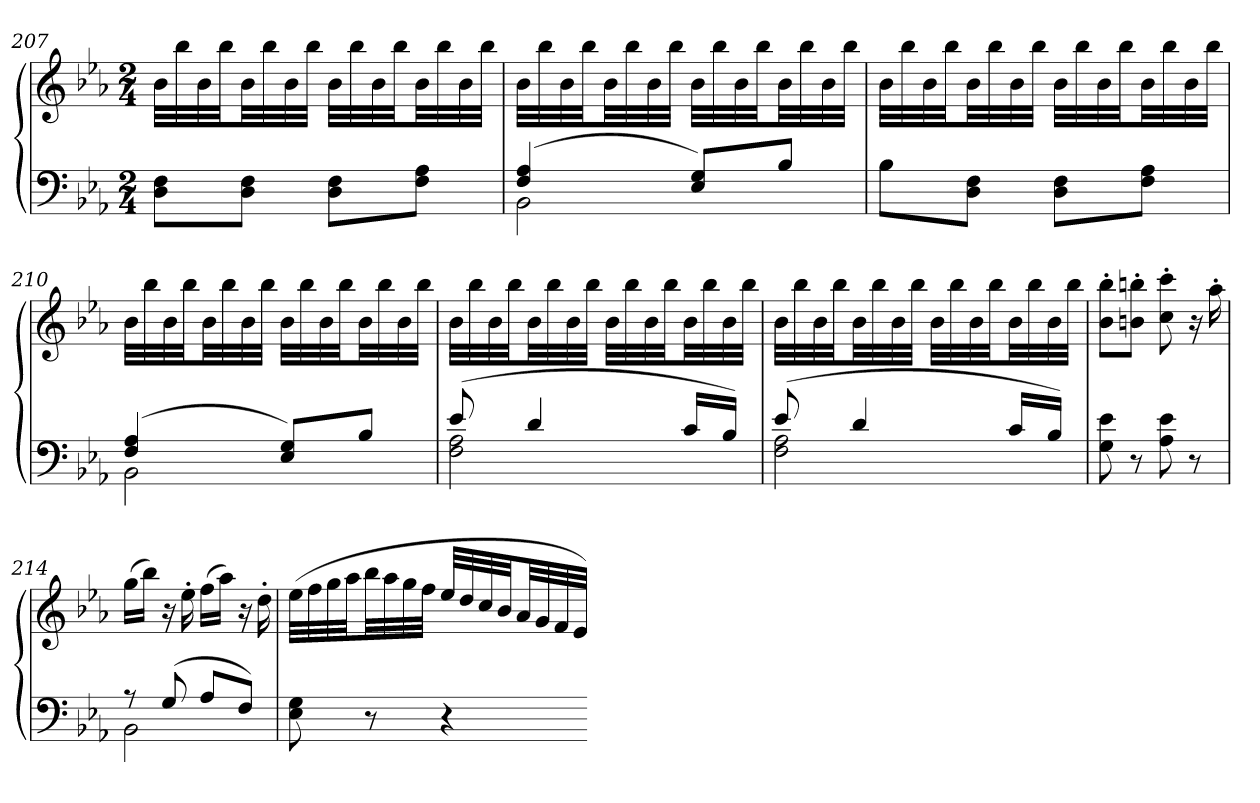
**kern	**kern
*part1	*part1
*staff2	*staff1
*clefF4	*clefG2
*k[b-e-a-]	*k[b-e-a-]
*E-:	*E-:
*M2/4	*M2/4
=207	=207
8D 8FL	32b-LLL
.	32bb-
.	32b-
.	32bb-JJ
8D 8FJ	32b-LL
.	32bb-
.	32b-
.	32bb-JJJ
8D 8FL	32b-LLL
.	32bb-
.	32b-
.	32bb-JJ
8F 8A-J	32b-LL
.	32bb-
.	32b-
.	32bb-JJJ
=208	=208
*^	*
(4F 4A-	2BB-	32b-LLL
.	.	32bb-
.	.	32b-
.	.	32bb-JJ
.	.	32b-LL
.	.	32bb-
.	.	32b-
.	.	32bb-JJJ
8E- 8GL)	.	32b-LLL
.	.	32bb-
.	.	32b-
.	.	32bb-JJ
8B-J	.	32b-LL
.	.	32bb-
.	.	32b-
.	.	32bb-JJJ
*v	*v	*
=209	=209
8B-L	32b-LLL
.	32bb-
.	32b-
.	32bb-JJ
8D 8FJ	32b-LL
.	32bb-
.	32b-
.	32bb-JJJ
8D 8FL	32b-LLL
.	32bb-
.	32b-
.	32bb-JJ
8F 8A-J	32b-LL
.	32bb-
.	32b-
.	32bb-JJJ
=210	=210
*^	*
(4F 4A-	2BB-	32b-LLL
.	.	32bb-
.	.	32b-
.	.	32bb-JJ
.	.	32b-LL
.	.	32bb-
.	.	32b-
.	.	32bb-JJJ
8E- 8GL)	.	32b-LLL
.	.	32bb-
.	.	32b-
.	.	32bb-JJ
8B-J	.	32b-LL
.	.	32bb-
.	.	32b-
.	.	32bb-JJJ
=211	=211	=211
(8e-	2F 2A-	32b-LLL
.	.	32bb-
.	.	32b-
.	.	32bb-JJ
4d	.	32b-LL
.	.	32bb-
.	.	32b-
.	.	32bb-JJJ
.	.	32b-LLL
.	.	32bb-
.	.	32b-
.	.	32bb-JJ
16cLL	.	32b-LL
.	.	32bb-
16B-JJ)	.	32b-
.	.	32bb-JJJ
=212	=212	=212
(8e-	2F 2A-	32b-LLL
.	.	32bb-
.	.	32b-
.	.	32bb-JJ
4d	.	32b-LL
.	.	32bb-
.	.	32b-
.	.	32bb-JJJ
.	.	32b-LLL
.	.	32bb-
.	.	32b-
.	.	32bb-JJ
16cLL	.	32b-LL
.	.	32bb-
16B-JJ)	.	32b-
.	.	32bb-JJJ
*v	*v	*
=213	=213
8G 8e-	8b-' 8bb-'L
8r	8bn' 8bbn'J
8A- 8e-	8cc' 8ccc'
8r	16r
.	16aa-'
=214	=214
*^	*
8r	2BB-	(16ggLL
.	.	16bb-JJ)
(8G	.	16r
.	.	16ee-'
8A-L	.	(16ffLL
.	.	16aa-JJ)
8FJ)	.	16r
.	.	16dd'
*v	*v	*
=215	=215
8E- 8G	(32ee-LLL
.	32ff
.	32gg
.	32aa-JJ
8r	32bb-LL
.	32aa-
.	32gg
.	32ffJJJ
4r	32ee-LLL
.	32dd
.	32cc
.	32b-JJ
.	32a-LL
.	32g
.	32f
.	32e-JJJ)
=-	=-
*-	*-
